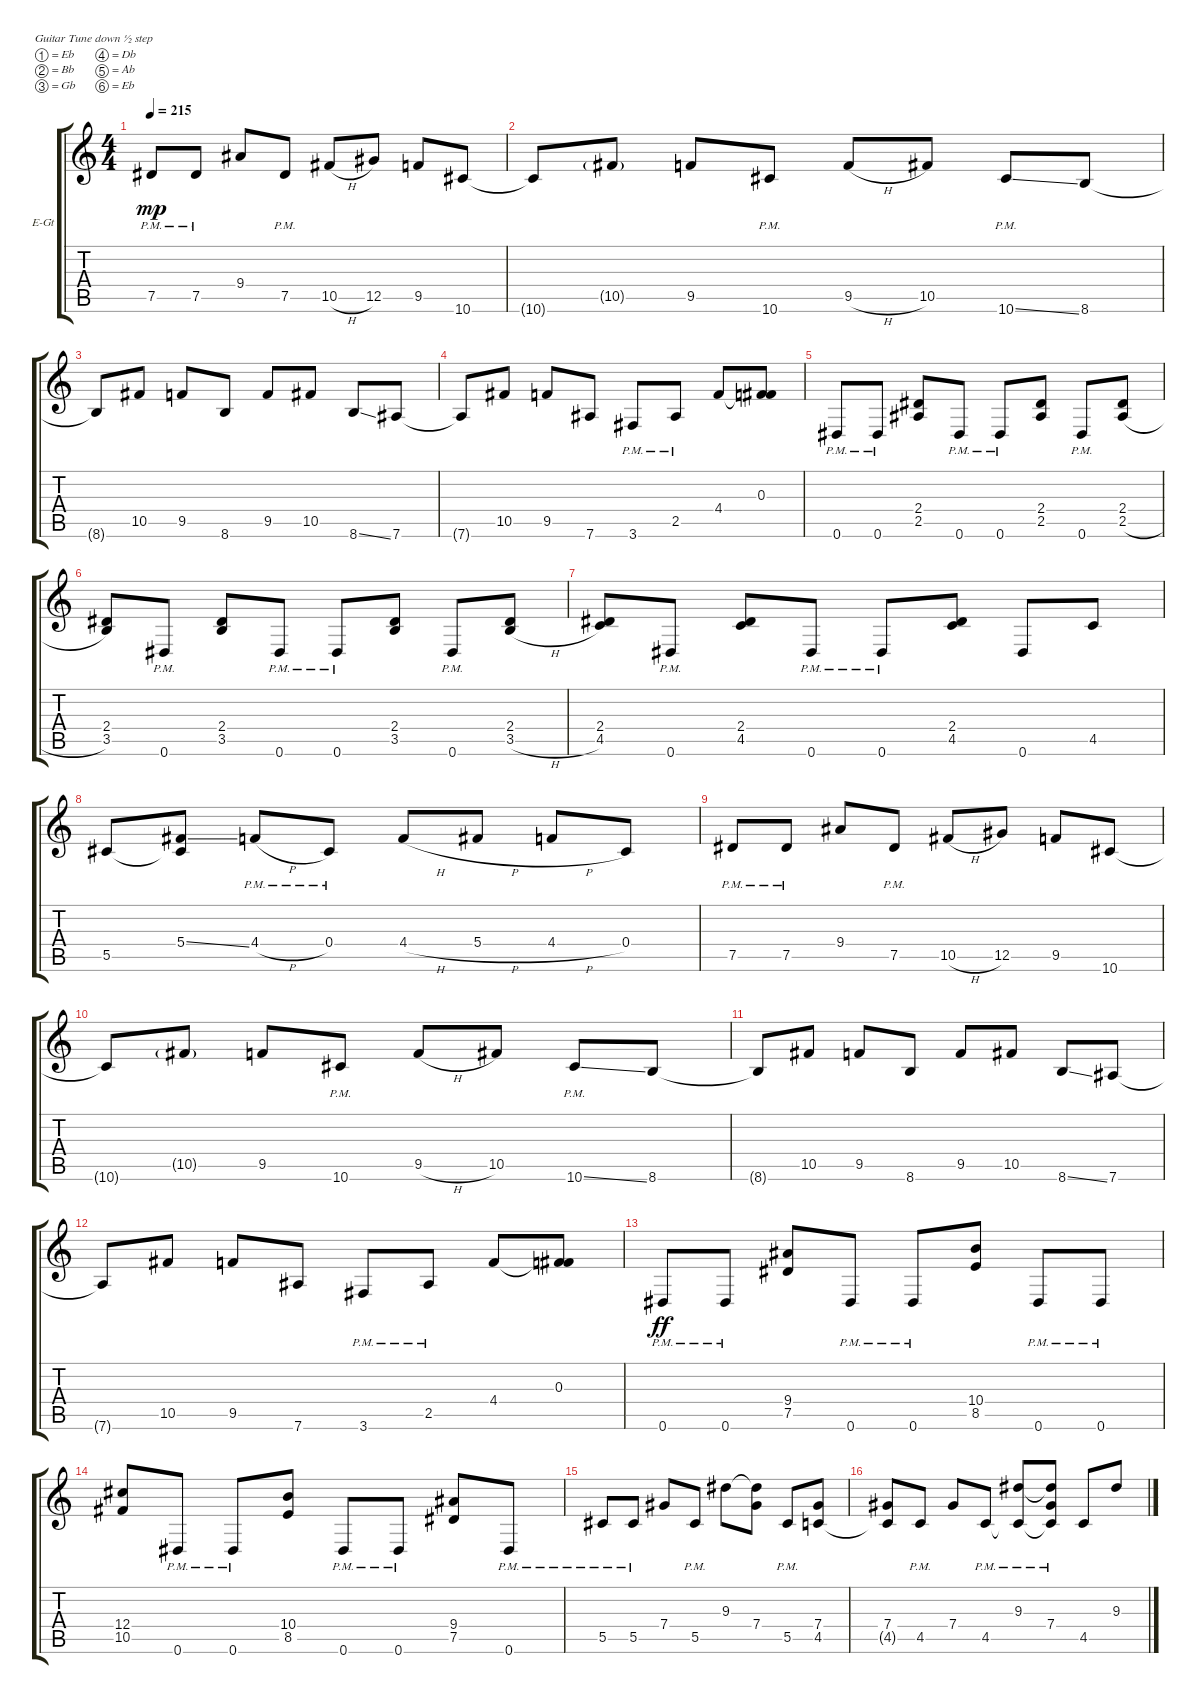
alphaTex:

\bracketExtendMode groupsimilarinstruments
\firstSystemTrackNameOrientation horizontal
\otherSystemsTrackNameOrientation horizontal
\track ("left" "E-Gt") {instrument distortionguitar}
\staff {score tabs}
\tuning (Eb4 Bb3 Gb3 Db3 Ab2 Eb2)
\ts (4 4)
\tempo 215
\clef g2
\ks c
7.5{pm}.8{dy mp} 7.5{pm}.8 9.4.8 7.5{pm}.8 10.5{h}.8 12.5.8 9.5.8 10.6.8 |
10.6{t}.8 10.5{g}.8 9.5.8 10.6{pm}.8 9.5{h}.8 10.5.8 10.6{ss pm}.8 8.6.8 |
8.6{t}.8 10.5.8 9.5.8 8.6.8 9.5.8 10.5.8 8.6{ss}.8 7.6.8 |
7.6{t}.8 10.5.8 9.5.8 7.6.8 3.6{pm}.8 2.5{pm}.8 4.4.8 (0.3 4.4{t}).8 |
0.6{pm}.8 0.6{pm}.8 (2.5 2.4).8 0.6{pm}.8 0.6{pm}.8 (2.5 2.4).8 0.6{pm}.8 (2.5{h} 2.4).8 |
(3.5 2.4).8 0.6{pm}.8 (3.5 2.4).8 0.6{pm}.8 0.6{pm}.8 (3.5 2.4).8 0.6{pm}.8 (3.5{h} 2.4).8 |
(4.5 2.4).8 0.6{pm}.8 (4.5 2.4).8 0.6{pm}.8 0.6{pm}.8 (4.5 2.4).8 0.6.8 4.5.8 |
5.5.8 (5.4{ss} 5.5{t}).8 4.4{h pm}.8 0.4{pm}.8 4.4{h}.8 5.4{h}.8 4.4{h}.8 0.4.8 |
7.5{pm}.8 7.5{pm}.8 9.4.8 7.5{pm}.8 10.5{h}.8 12.5.8 9.5.8 10.6.8 |
10.6{t}.8 10.5{g}.8 9.5.8 10.6{pm}.8 9.5{h}.8 10.5.8 10.6{ss pm}.8 8.6.8 |
8.6{t}.8 10.5.8 9.5.8 8.6.8 9.5.8 10.5.8 8.6{ss}.8 7.6.8 |
7.6{t}.8 10.5.8 9.5.8 7.6.8 3.6{pm}.8 2.5{pm}.8 4.4.8 (0.3 4.4{t}).8 |
0.6{pm}.8{dy ff} 0.6{pm}.8 (7.5 9.4).8 0.6{pm}.8 0.6{pm}.8 (8.5 10.4).8 0.6{pm}.8 0.6{pm}.8 |
(10.5 12.4).8 0.6{pm}.8 0.6{pm}.8 (8.5 10.4).8 0.6{pm}.8 0.6{pm}.8 (7.5 9.4).8 0.6{pm}.8 |
5.5{pm}.8 5.5{pm}.8 7.4.8 5.5{pm}.8 9.3.8 (7.4 9.3{t}).8 5.5{pm}.8 (4.5 7.4).8 |
(7.4 4.5{t}).8 4.5{pm}.8 7.4.8 4.5{pm}.8 (9.3 4.5{pm t}).8 (7.4 9.3{t} 4.5{pm t}).8 4.5.8 9.3.8
